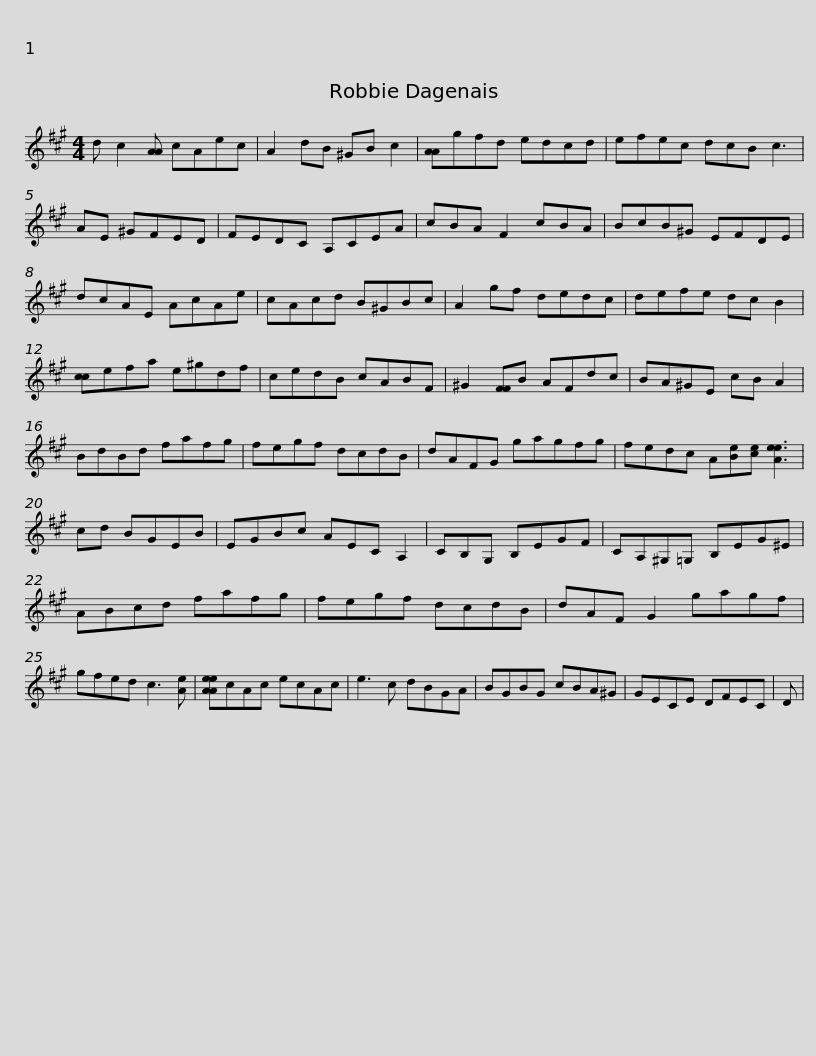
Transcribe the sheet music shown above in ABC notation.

X:1
L:1/8
M:4/4
I:linebreak $
K:A
V:1 treble
V:1
 d c2 [AA] cAec | A2 dB ^GB c2 | [AA]gfd edcd | efec dcB c3 | AE ^GFED |$ %5
 FEDC A,CEA | cBA F2 cBA | BcB^G EFDE | dcAE AcAe | cAcd B^GBc |$ %10
 A2 gf dedc | defe dc B2 | [cc]efa e^gdf | cedB cABF | ^G2 [FF]B AFdc |$ %15
 BA^GE cB A2 | BdBd fafg | fegf dcdB | dAFG gagfg | fedc A[Be][ce] [Aee]3 |$ %20
 cd BGEB | EGBc AEC A,2 | CB,G, B,EGF | CA,^G,=G, B,EG^E | ABcd fafg |$ %25
 fegf dcdB | dAF G2 gagf | gfed c3 [Ae] | [AAee]cAc ecAc | e3 c dBGA |$ %30
 BGBG cBA^G | GECE DFEC | D | %33
